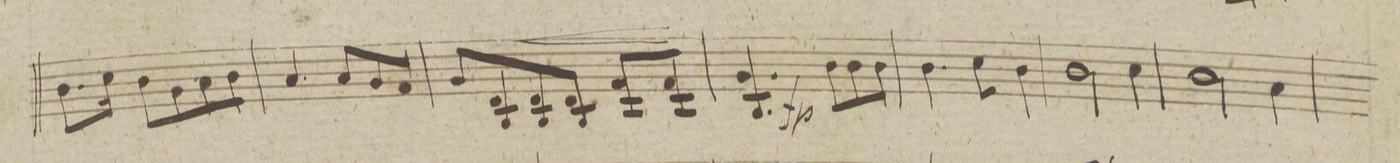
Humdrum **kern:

**kern	**dynam
*I"Violino 2do	*
*clefG2	*
*k[f#]	*
*M3/4	*
8.b\L	.
16cc\Jk	.
8b\L	.
8g\	.
8a\	.
8b\J	.
=14	=14
4.a/	.
8a/L	.
8g/	.
8f#/J	.
=15	=15
8g/L	.
8d 8B/	<
8d 8B/	.
8dJ 8B/	.
8f#L 8A/	.
8f#J 8A/	.
.	[
=16	=16
4.g 4.B/	.
.	fp
8b\L	.
8b\	.
8b\J	.
=17	=17
4.b\	.
8cc\	.
4b\	.
=18	=18
2b\	.
4cc\	.
=19	=19
2b\	.
4a\	.
=20	=20
*-	*-
